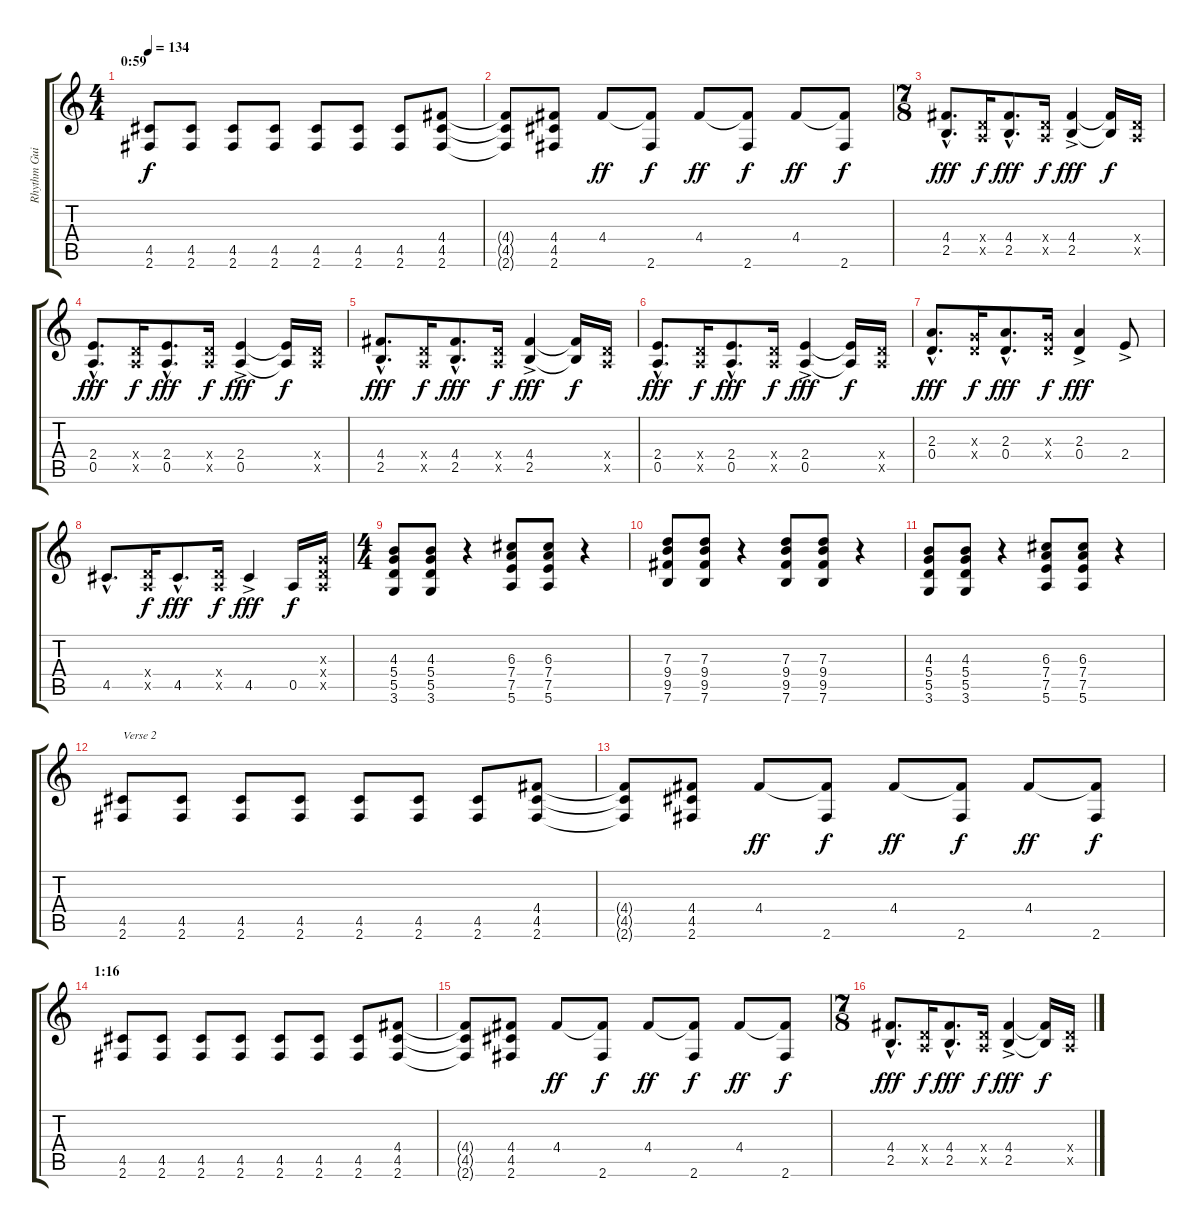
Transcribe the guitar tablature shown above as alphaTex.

\track ("Rhythm Guitar 1" "Rhythm Gui") {instrument distortionguitar}
\staff {score tabs}
\tuning (E4 B3 G3 D3 A2 E2) {hide}
\ts (4 4)
\section ("" "0:59")
\tempo 134
\clef g2
\ks c
(4.5 2.6).8{dy f} (4.5 2.6).8 (4.5 2.6).8 (4.5 2.6).8 (4.5 2.6).8 (4.5 2.6).8 (4.5 2.6).8 (4.4 4.5 2.6).8 |
(4.4{t} 4.5{t} 2.6{t}).8 (4.4 4.5 2.6).8 4.4.8{dy ff} (4.4{t} 2.6).8{dy f} 4.4.8{dy ff} (4.4{t} 2.6).8{dy f} 4.4.8{dy ff} (4.4{t} 2.6).8{dy f} |
\ts (7 8)
(4.4{hac} 2.5{hac}).8{d dy fff} (0.4{x} 0.5{x}).16{dy f} (4.4{hac} 2.5{hac}).8{d dy fff} (0.4{x} 0.5{x}).16{dy f} (4.4 2.5{ac}).4{dy fff} (4.4{t} 2.5{t}).16{dy f} (0.4{x} 0.5{x}).16 |
(2.4{hac} 0.5{hac}).8{d dy fff} (0.4{x} 0.5{x}).16{dy f} (2.4{hac} 0.5{hac}).8{d dy fff} (0.4{x} 0.5{x}).16{dy f} (2.4 0.5{ac}).4{dy fff} (2.4{t} 0.5{t}).16{dy f} (0.4{x} 0.5{x}).16 |
(4.4{hac} 2.5{hac}).8{d dy fff} (0.4{x} 0.5{x}).16{dy f} (4.4{hac} 2.5{hac}).8{d dy fff} (0.4{x} 0.5{x}).16{dy f} (4.4 2.5{ac}).4{dy fff} (4.4{t} 2.5{t}).16{dy f} (0.4{x} 0.5{x}).16 |
(2.4{hac} 0.5{hac}).8{d dy fff} (0.4{x} 0.5{x}).16{dy f} (2.4{hac} 0.5{hac}).8{d dy fff} (0.4{x} 0.5{x}).16{dy f} (2.4 0.5{ac}).4{dy fff} (2.4{t} 0.5{t}).16{dy f} (0.4{x} 0.5{x}).16 |
(2.3{hac} 0.4{hac}).8{d dy fff} (0.3{x} 0.4{x}).16{dy f} (2.3{hac} 0.4{hac}).8{d dy fff} (0.3{x} 0.4{x}).16{dy f} (2.3 0.4{ac}).4{dy fff} 2.4{ac}.8 |
4.5{hac}.8{d} (0.4{x} 0.5{x}).16{dy f} 4.5{hac}.8{d dy fff} (0.4{x} 0.5{x}).16{dy f} 4.5{ac}.4{dy fff} 0.5.16{dy f} (0.3{x} 0.4{x} 0.5{x}).16 |
\ts (4 4)
(4.3 5.4 5.5 3.6).8 (4.3 5.4 5.5 3.6).8 r.4 (6.3 7.4 7.5 5.6).8 (6.3 7.4 7.5 5.6).8 r.4 |
(7.3 9.4 9.5 7.6).8 (7.3 9.4 9.5 7.6).8 r.4 (7.3 9.4 9.5 7.6).8 (7.3 9.4 9.5 7.6).8 r.4 |
(4.3 5.4 5.5 3.6).8 (4.3 5.4 5.5 3.6).8 r.4 (6.3 7.4 7.5 5.6).8 (6.3 7.4 7.5 5.6).8 r.4 |
(4.5 2.6).8{txt "Verse 2"} (4.5 2.6).8 (4.5 2.6).8 (4.5 2.6).8 (4.5 2.6).8 (4.5 2.6).8 (4.5 2.6).8 (4.4 4.5 2.6).8 |
(4.4{t} 4.5{t} 2.6{t}).8 (4.4 4.5 2.6).8 4.4.8{dy ff} (4.4{t} 2.6).8{dy f} 4.4.8{dy ff} (4.4{t} 2.6).8{dy f} 4.4.8{dy ff} (4.4{t} 2.6).8{dy f} |
\section ("" "1:16")
(4.5 2.6).8 (4.5 2.6).8 (4.5 2.6).8 (4.5 2.6).8 (4.5 2.6).8 (4.5 2.6).8 (4.5 2.6).8 (4.4 4.5 2.6).8 |
(4.4{t} 4.5{t} 2.6{t}).8 (4.4 4.5 2.6).8 4.4.8{dy ff} (4.4{t} 2.6).8{dy f} 4.4.8{dy ff} (4.4{t} 2.6).8{dy f} 4.4.8{dy ff} (4.4{t} 2.6).8{dy f} |
\ts (7 8)
(4.4{hac} 2.5{hac}).8{d dy fff} (0.4{x} 0.5{x}).16{dy f} (4.4{hac} 2.5{hac}).8{d dy fff} (0.4{x} 0.5{x}).16{dy f} (4.4 2.5{ac}).4{dy fff} (4.4{t} 2.5{t}).16{dy f} (0.4{x} 0.5{x}).16
